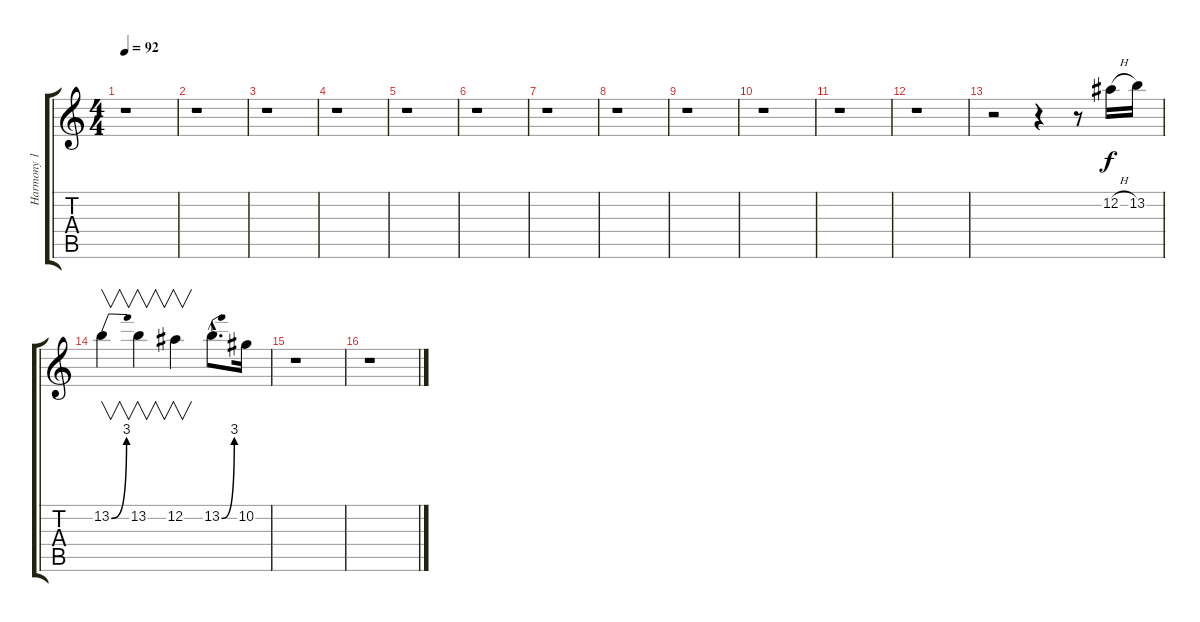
\track ("Harmony 1" "Harmony 1") {instrument distortionguitar}
\staff {score tabs}
\tuning (Eb4 Bb3 Gb3 Db3 Ab2 Db2) {hide}
\ts (4 4)
\tempo 92
\clef g2
\ks c
r.1{dy f} |
r.1 |
r.1 |
r.1 |
r.1 |
r.1 |
r.1 |
r.1 |
r.1 |
r.1 |
r.1 |
r.1 |
r.2 r.4 r.8 12.2{h}.16 13.2.16 |
13.2{be (bend 0 0 60 12)}.4{v} 13.2.4{v} 12.2.4{v} 13.2{be (bend 0 0 60 12) hac}.8{d} 10.2.16 |
r.1 |
r.1
